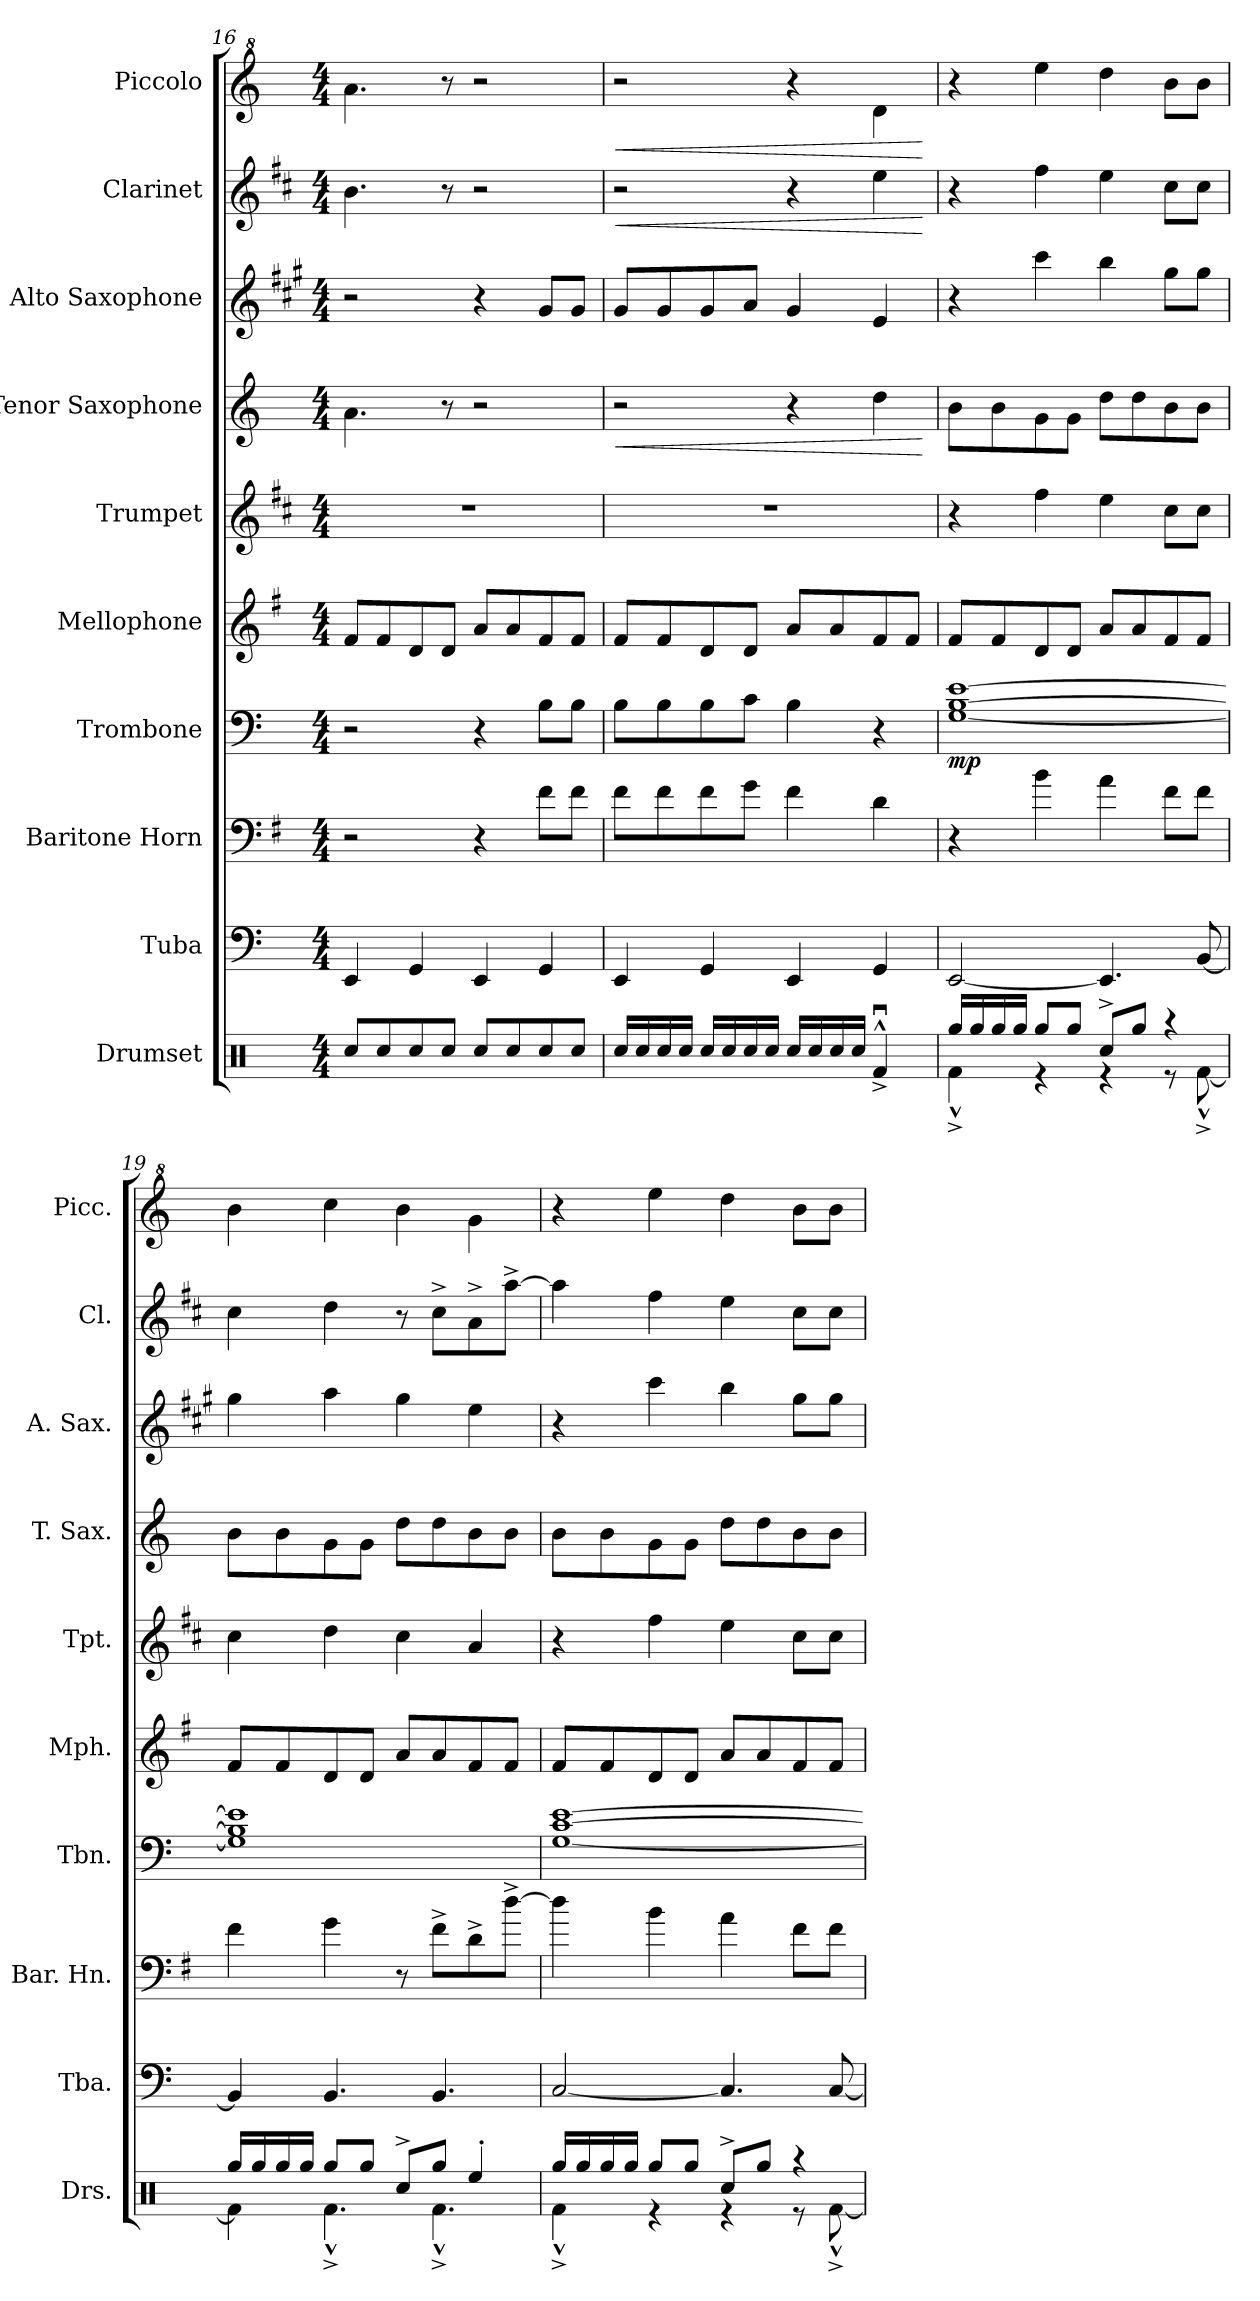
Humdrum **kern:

**kern	**kern	**kern	**kern	**dynam	**kern	**kern	**kern	**dynam	**kern	**kern	**dynam	**kern	**dynam
*part10	*part9	*part8	*part7	*part7	*part6	*part5	*part4	*part4	*part3	*part2	*part2	*part1	*part1
*staff10	*staff9	*staff8	*staff7	*staff7	*staff6	*staff5	*staff4	*staff4	*staff3	*staff2	*staff2	*staff1	*staff1
*I"Drumset	*I"Tuba	*I"Baritone Horn	*I"Trombone	*	*I"Mellophone	*I"Trumpet	*I"Tenor Saxophone	*	*I"Alto Saxophone	*I"Clarinet	*	*I"Piccolo	*
*I'Drs.	*I'Tba.	*I'Bar. Hn.	*I'Tbn.	*	*I'Mph.	*I'Tpt.	*I'T. Sax.	*	*I'A. Sax.	*I'Cl.	*	*I'Picc.	*
*clefX	*clefF4	*clefF4	*clefF4	*	*clefG2	*clefG2	*clefG2	*	*clefG2	*clefG2	*	*clefG^2	*
*	*	*ITrd4c7	*	*	*ITrd4c7	*ITrd1c2	*ITrd8c14	*	*ITrd5c9	*ITrd1c2	*	*ITrd-7c-12	*
*k[]	*k[]	*k[]	*k[]	*	*k[]	*k[]	*k[]	*	*k[]	*k[]	*	*k[]	*
*M4/4	*M4/4	*M4/4	*M4/4	*	*M4/4	*M4/4	*M4/4	*	*M4/4	*M4/4	*	*M4/4	*
=16	=16	=16	=16	=16	=16	=16	=16	=16	=16	=16	=16	=16	=16
8Rcc/L	4EE/	2r	2r	.	8B/L	1r	4.A\	.	2r	4.a\	.	4.aaa\	.
8Rcc/	.	.	.	.	8B/	.	.	.	.	.	.	.	.
8Rcc/	4GG/	.	.	.	8G/	.	.	.	.	.	.	.	.
8Rcc/J	.	.	.	.	8G/J	.	8r	.	.	8r	.	8r	.
8Rcc/L	4EE/	4r	4r	.	8d/L	.	2r	.	4r	2r	.	2r	.
8Rcc/	.	.	.	.	8d/	.	.	.	.	.	.	.	.
8Rcc/	4GG/	8B\L	8B\L	.	8B/	.	.	.	8B/L	.	.	.	.
8Rcc/J	.	8B\J	8B\J	.	8B/J	.	.	.	8B/J	.	.	.	.
!!LO:PB:g=z
=17	=17	=17	=17	=17	=17	=17	=17	=17	=17	=17	=17	=17	=17
!	!	!	!	!	!	!	!	!LO:HP:b	!	!	!LO:HP:b	!	!LO:HP:b
16Rcc/LL	4EE/	8B\L	8B\L	.	8B/L	1r	2r	<	8B/L	2r	<	2r	<
16Rcc/	.	.	.	.	.	.	.	.	.	.	.	.	.
16Rcc/	.	8B\	8B\	.	8B/	.	.	.	8B/	.	.	.	.
16Rcc/JJ	.	.	.	.	.	.	.	.	.	.	.	.	.
16Rcc/LL	4GG/	8B\	8B\	.	8G/	.	.	.	8B/	.	.	.	.
16Rcc/	.	.	.	.	.	.	.	.	.	.	.	.	.
16Rcc/	.	8c\J	8c\J	.	8G/J	.	.	.	8c/J	.	.	.	.
16Rcc/JJ	.	.	.	.	.	.	.	.	.	.	.	.	.
16Rcc/LL	4EE/	4B\	4B\	.	8d/L	.	4r	.	4B/	4r	.	4r	.
16Rcc/	.	.	.	.	.	.	.	.	.	.	.	.	.
16Rcc/	.	.	.	.	8d/	.	.	.	.	.	.	.	.
16Rcc/JJ	.	.	.	.	.	.	.	.	.	.	.	.	.
4Rfu^^^/	4GG/	4G\	4r	.	8B/	.	4d\	.	4G/	4dd\	.	4ddd\	.
.	.	.	.	.	8B/J	.	.	.	.	.	.	.	.
.	.	.	.	.	.	.	.	[	.	.	[	.	[
=18	=18	=18	=18	=18	=18	=18	=18	=18	=18	=18	=18	=18	=18
*^	*	*	*	*	*	*	*	*	*	*	*	*	*
!	!	!	!	!	!LO:DY:b	!	!	!	!	!	!	!	!	!
16Rgg/LL	4Rf^^^\	[2EE/	4r	[1G [1B [1e	mp	8B/L	4r	8B\L	.	4r	4r	.	4r	.
16Rgg/	.	.	.	.	.	.	.	.	.	.	.	.	.	.
16Rgg/	.	.	.	.	.	8B/	.	8B\	.	.	.	.	.	.
16Rgg/JJ	.	.	.	.	.	.	.	.	.	.	.	.	.	.
8Rgg/L	4r	.	4e\	.	.	8G/	4ee\	8G\	.	4ee\	4ee\	.	4eeee\	.
8Rgg/J	.	.	.	.	.	8G/J	.	8G\J	.	.	.	.	.	.
8Rcc^/L	4r	4.EE/]	4d\	.	.	8d/L	4dd\	8d\L	.	4dd\	4dd\	.	4dddd\	.
8Rgg/J	.	.	.	.	.	8d/	.	8d\	.	.	.	.	.	.
4r	8r	.	8B\L	.	.	8B/	8b\L	8B\	.	8b\L	8b\L	.	8bbb\L	.
.	[8Rf^^^\	[8BB/	8B\J	.	.	8B/J	8b\J	8B\J	.	8b\J	8b\J	.	8bbb\J	.
=19	=19	=19	=19	=19	=19	=19	=19	=19	=19	=19	=19	=19	=19	=19
16Rgg/LL	4Rf\]	4BB/]	4B\	1G] 1B] 1e]	.	8B/L	4b\	8B\L	.	4b\	4b\	.	4bbb\	.
16Rgg/	.	.	.	.	.	.	.	.	.	.	.	.	.	.
16Rgg/	.	.	.	.	.	8B/	.	8B\	.	.	.	.	.	.
16Rgg/JJ	.	.	.	.	.	.	.	.	.	.	.	.	.	.
8Rgg/L	4.Rf^^^\	4.BB/	4c\	.	.	8G/	4cc\	8G\	.	4cc\	4cc\	.	4cccc\	.
8Rgg/J	.	.	.	.	.	8G/J	.	8G\J	.	.	.	.	.	.
8Rcc^/L	.	.	8r	.	.	8d/L	4b\	8d\L	.	4b\	8r	.	4bbb\	.
8Rgg/J	4.Rf^^^\	4.BB/	8B^\L	.	.	8d/	.	8d\	.	.	8b^\L	.	.	.
4Ree'/	.	.	8G^\	.	.	8B/	4g/	8B\	.	4g\	8g^\	.	4ggg\	.
.	.	.	[8g^\J	.	.	8B/J	.	8B\J	.	.	[8gg^\J	.	.	.
!!LO:PB:g=z
=20	=20	=20	=20	=20	=20	=20	=20	=20	=20	=20	=20	=20	=20	=20
16Rgg/LL	4Rf^^^\	[2C/	4g\]	[1G [1c [1e	.	8B/L	4r	8B\L	.	4r	4gg\]	.	4r	.
16Rgg/	.	.	.	.	.	.	.	.	.	.	.	.	.	.
16Rgg/	.	.	.	.	.	8B/	.	8B\	.	.	.	.	.	.
16Rgg/JJ	.	.	.	.	.	.	.	.	.	.	.	.	.	.
8Rgg/L	4r	.	4e\	.	.	8G/	4ee\	8G\	.	4ee\	4ee\	.	4eeee\	.
8Rgg/J	.	.	.	.	.	8G/J	.	8G\J	.	.	.	.	.	.
8Rcc^/L	4r	4.C/]	4d\	.	.	8d/L	4dd\	8d\L	.	4dd\	4dd\	.	4dddd\	.
8Rgg/J	.	.	.	.	.	8d/	.	8d\	.	.	.	.	.	.
4r	8r	.	8B\L	.	.	8B/	8b\L	8B\	.	8b\L	8b\L	.	8bbb\L	.
.	[8Rf^^^\	[8C/	8B\J	.	.	8B/J	8b\J	8B\J	.	8b\J	8b\J	.	8bbb\J	.
*v	*v	*	*	*	*	*	*	*	*	*	*	*	*	*
=	=	=	=	=	=	=	=	=	=	=	=	=	=
*-	*-	*-	*-	*-	*-	*-	*-	*-	*-	*-	*-	*-	*-
